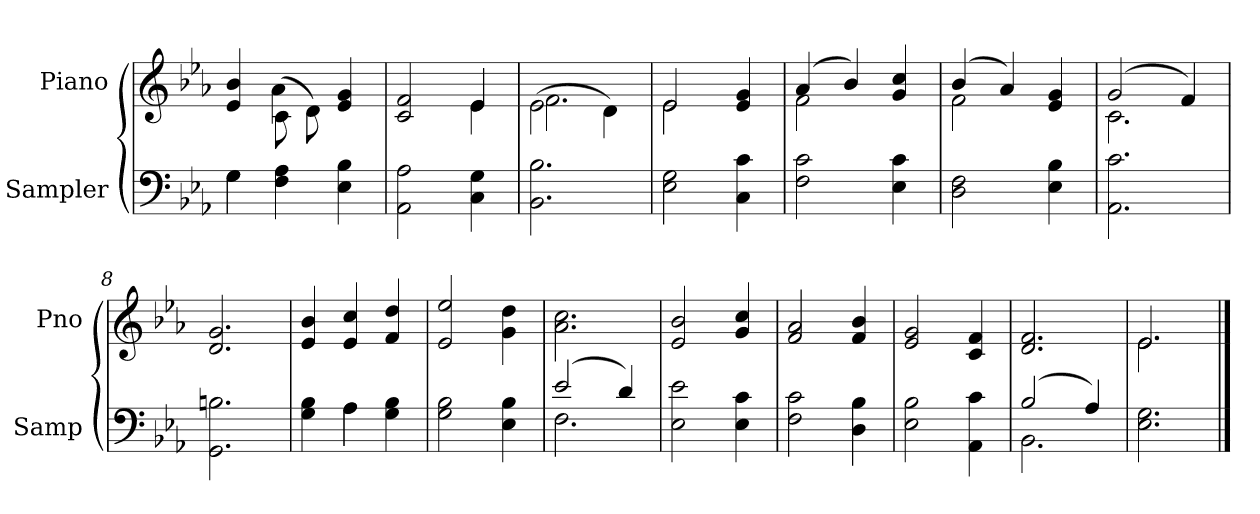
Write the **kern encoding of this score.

**kern	**kern
*part2	*part1
*staff2	*staff1
*I"Sampler	*I"Piano
*I'Samp	*I'Pno
*clefF4	*clefG2
*k[b-e-a-]	*k[b-e-a-]
*E-:	*E-:
=1	=1
*^	*^
4G\	4G	4e- 4b-	4ryy
4F 4A-	2ryy	(8c\	4a-
.	.	8d\)	.
4E- 4B-	.	4e- 4g	4ryy
*v	*v	*	*
=2	=2	=2
2AA- 2A-	2c 2f	2ryy
4C 4G	4e-/	4e-
=3	=3	=3
2.BB- 2.B-	(2e-\	2.f
.	4d\)	.
=4	=4	=4
2E- 2G	2e-/	2e-
4C 4c	4e- 4g	4ryy
=5	=5	=5
2F 2c	(4a-/	2f
.	4b-/)	.
4E- 4c	4g 4cc	4ryy
=6	=6	=6
2D 2F	(4b-/	2f
.	4a-/)	.
4E- 4B-	4e- 4g	4ryy
=7	=7	=7
2.AA- 2.c	(2g/	2.c
.	4f/)	.
*	*v	*v
=8	=8
2.GG 2.Bn	2.d 2.g
=9	=9
*^	*
4G 4B-	4ryy	4e- 4b-
4A-\	4A-	4e- 4cc
4G 4B-	4ryy	4f 4dd
*v	*v	*
=10	=10
2G 2B-	2e- 2ee-
4E- 4B-	4g 4dd
=11	=11
*^	*
(2e-/	2.F	2.a- 2.cc
4d/)	.	.
*v	*v	*
=12	=12
2E- 2e-	2e- 2b-
4E- 4c	4g 4cc
=13	=13
2F 2c	2f 2a-
4D 4B-	4f 4b-
=14	=14
2E- 2B-	2e- 2g
4AA- 4c	4c 4f
=15	=15
*^	*
(2B-/	2.BB-	2.d 2.f
4A-/)	.	.
*v	*v	*
=16	=16
*	*^
2.E- 2.G	2.e-/	2.e-
*	*v	*v
==	==
*-	*-
